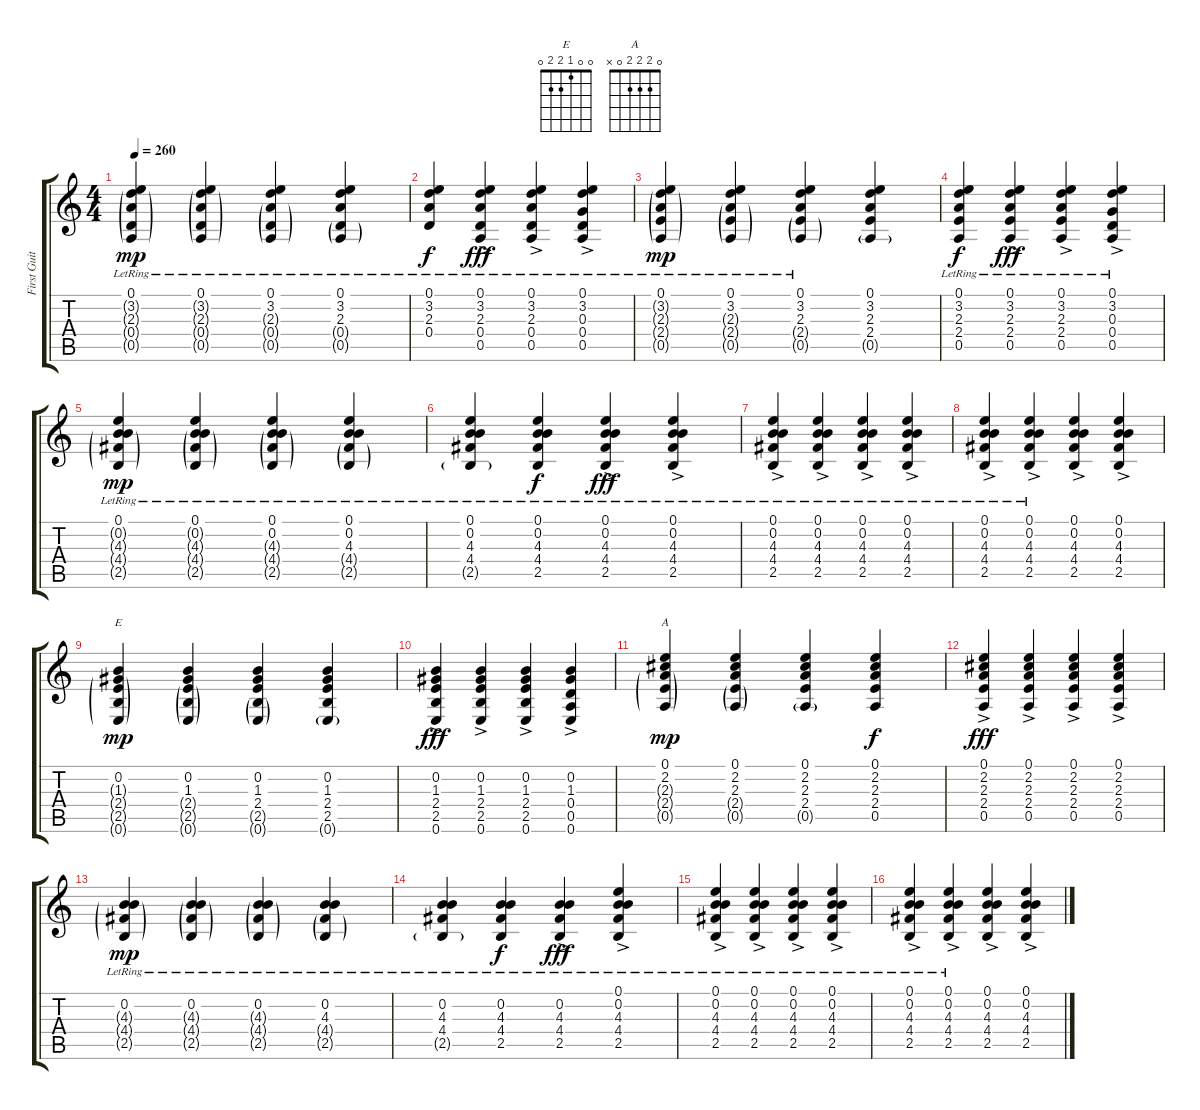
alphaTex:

\track ("First Guitar - Berry" "First Guit") {instrument electricguitarclean}
\staff {score tabs}
\tuning (E4 B3 G3 D3 A2 E2) {hide}
\chord ("E" 0 0 1 2 2 0)
\chord ("A" 0 2 2 2 0 x)
\ts (4 4)
\tempo 260
\clef g2
\ks c
(0.1{lr} 3.2{g lr} 2.3{g lr} 0.4{g} 0.5{g lr}).4{dy mp} (0.1{lr} 3.2{g lr} 2.3{g lr} 0.4{g lr} 0.5{g lr}).4 (0.1{lr} 3.2{lr} 2.3{g lr} 0.4{g lr} 0.5{g}).4 (0.1{lr} 3.2{lr} 2.3{lr} 0.4{g lr} 0.5{g}).4 |
(0.1{lr} 3.2{lr} 2.3{lr} 0.4{lr}).4{dy f} (0.1{lr} 3.2{lr} 2.3{lr} 0.4{ac lr} 0.5).4{dy fff} (0.1{lr} 3.2{lr} 2.3{ac lr} 0.4{ac lr} 0.5{ac}).4 (0.1 3.2{ac lr} 0.3{ac lr} 0.4{ac lr} 0.5{ac}).4 |
(0.1{lr} 3.2{g lr} 2.3{g lr} 2.4{g lr} 0.5{g lr}).4{dy mp} (0.1{lr} 3.2{lr} 2.3{g lr} 2.4{g lr} 0.5{g lr}).4 (0.1{lr} 3.2{lr} 2.3{lr} 2.4{g lr} 0.5{g lr}).4 (0.1 3.2 2.3 2.4 0.5{g}).4 |
(0.1{lr} 3.2{lr} 2.3{lr} 2.4{lr} 0.5{lr}).4{dy f} (0.1{lr} 3.2{lr} 2.3{lr} 2.4{lr} 0.5{ac lr}).4{dy fff} (0.1{lr} 3.2{lr} 2.3{ac lr} 2.4{ac lr} 0.5{ac lr}).4 (0.1{lr} 3.2{ac lr} 0.3{ac} 0.4{ac} 0.5{ac lr}).4 |
(0.1{lr} 0.2{g lr} 4.3{g lr} 4.4{g lr} 2.5{g lr}).4{dy mp} (0.1{lr} 0.2{g lr} 4.3{g lr} 4.4{g lr} 2.5{g lr}).4 (0.1{lr} 0.2{lr} 4.3{g lr} 4.4{g lr} 2.5{g lr}).4 (0.1{lr} 0.2{lr} 4.3{lr} 4.4{g lr} 2.5{g lr}).4 |
(0.1{lr} 0.2{lr} 4.3{lr} 4.4{lr} 2.5{g lr}).4 (0.1{lr} 0.2{lr} 4.3{lr} 4.4{lr} 2.5{lr}).4{dy f} (0.1{lr} 0.2{lr} 4.3{lr} 4.4{lr} 2.5{ac lr}).4{dy fff} (0.1{lr} 0.2{lr} 4.3{lr} 4.4{ac lr} 2.5{ac lr}).4 |
(0.1{lr} 0.2{lr} 4.3{ac lr} 4.4{ac lr} 2.5{ac lr}).4 (0.1{lr} 0.2{ac lr} 4.3{ac lr} 4.4{ac lr} 2.5{ac lr}).4 (0.1{ac lr} 0.2{ac lr} 4.3{ac lr} 4.4{ac lr} 2.5{ac lr}).4 (0.1{ac lr} 0.2{ac lr} 4.3{ac lr} 4.4{ac lr} 2.5{ac lr}).4 |
(0.1{ac lr} 0.2{ac lr} 4.3{ac lr} 4.4{ac lr} 2.5{ac lr}).4 (0.1{ac lr} 0.2{ac} 4.3{ac} 4.4{ac} 2.5{ac}).4 (0.1{ac} 0.2{ac} 4.3{ac} 4.4{ac} 2.5{ac}).4 (0.1{ac} 0.2{ac} 4.3{ac} 4.4{ac} 2.5{ac}).4 |
(0.2 1.3{g} 2.4{g} 2.5{g} 0.6{g}).4{ch "E" dy mp} (0.2 1.3 2.4{g} 2.5{g} 0.6{g}).4 (0.2 1.3 2.4 2.5{g} 0.6{g}).4 (0.2 1.3 2.4 2.5 0.6{g}).4 |
(0.2 1.3 2.4 2.5{ac} 0.6{ac}).4{dy fff} (0.2 1.3 2.4{ac} 2.5{ac} 0.6{ac}).4 (0.2 1.3{ac} 2.4{ac} 2.5{ac} 0.6{ac}).4 (0.2{ac} 1.3{ac} 0.4{ac} 0.5{ac} 0.6{ac}).4 |
(0.1 2.2 2.3{g} 2.4{g} 0.5{g}).4{ch "A" dy mp} (0.1 2.2 2.3 2.4{g} 0.5{g}).4 (0.1 2.2 2.3 2.4 0.5{g}).4 (0.1 2.2 2.3 2.4 0.5).4{dy f} |
(0.1 2.2 2.3 2.4 0.5{ac}).4{dy fff} (0.1 2.2 2.3 2.4{ac} 0.5{ac}).4 (0.1 2.2 2.3{ac} 2.4{ac} 0.5{ac}).4 (0.1{ac} 2.2{ac} 2.3{ac} 2.4{ac} 0.5{ac}).4 |
(0.2{lr} 4.3{g lr} 4.4{g lr} 2.5{g lr}).4{dy mp} (0.2{lr} 4.3{g lr} 4.4{g lr} 2.5{g lr}).4 (0.2{lr} 4.3{g lr} 4.4{g lr} 2.5{g lr}).4 (0.2{lr} 4.3{lr} 4.4{g lr} 2.5{g lr}).4 |
(0.2{lr} 4.3{lr} 4.4{lr} 2.5{g lr}).4 (0.2{lr} 4.3{lr} 4.4{lr} 2.5{lr}).4{dy f} (0.2{lr} 4.3{lr} 4.4{lr} 2.5{ac lr}).4{dy fff} (0.1{lr} 0.2{lr} 4.3{lr} 4.4{ac lr} 2.5{ac lr}).4 |
(0.1{lr} 0.2{lr} 4.3{ac lr} 4.4{ac lr} 2.5{ac lr}).4 (0.1{lr} 0.2{ac lr} 4.3{ac lr} 4.4{ac lr} 2.5{ac lr}).4 (0.1{ac lr} 0.2{ac lr} 4.3{ac lr} 4.4{ac lr} 2.5{ac lr}).4 (0.1{ac lr} 0.2{ac lr} 4.3{ac lr} 4.4{ac lr} 2.5{ac lr}).4 |
(0.1{ac lr} 0.2{ac lr} 4.3{ac lr} 4.4{ac lr} 2.5{ac lr}).4 (0.1{ac lr} 0.2{ac} 4.3{ac} 4.4{ac} 2.5{ac}).4 (0.1{ac} 0.2{ac} 4.3{ac} 4.4{ac} 2.5{ac}).4 (0.1{ac} 0.2{ac} 4.3{ac} 4.4{ac} 2.5{ac}).4
